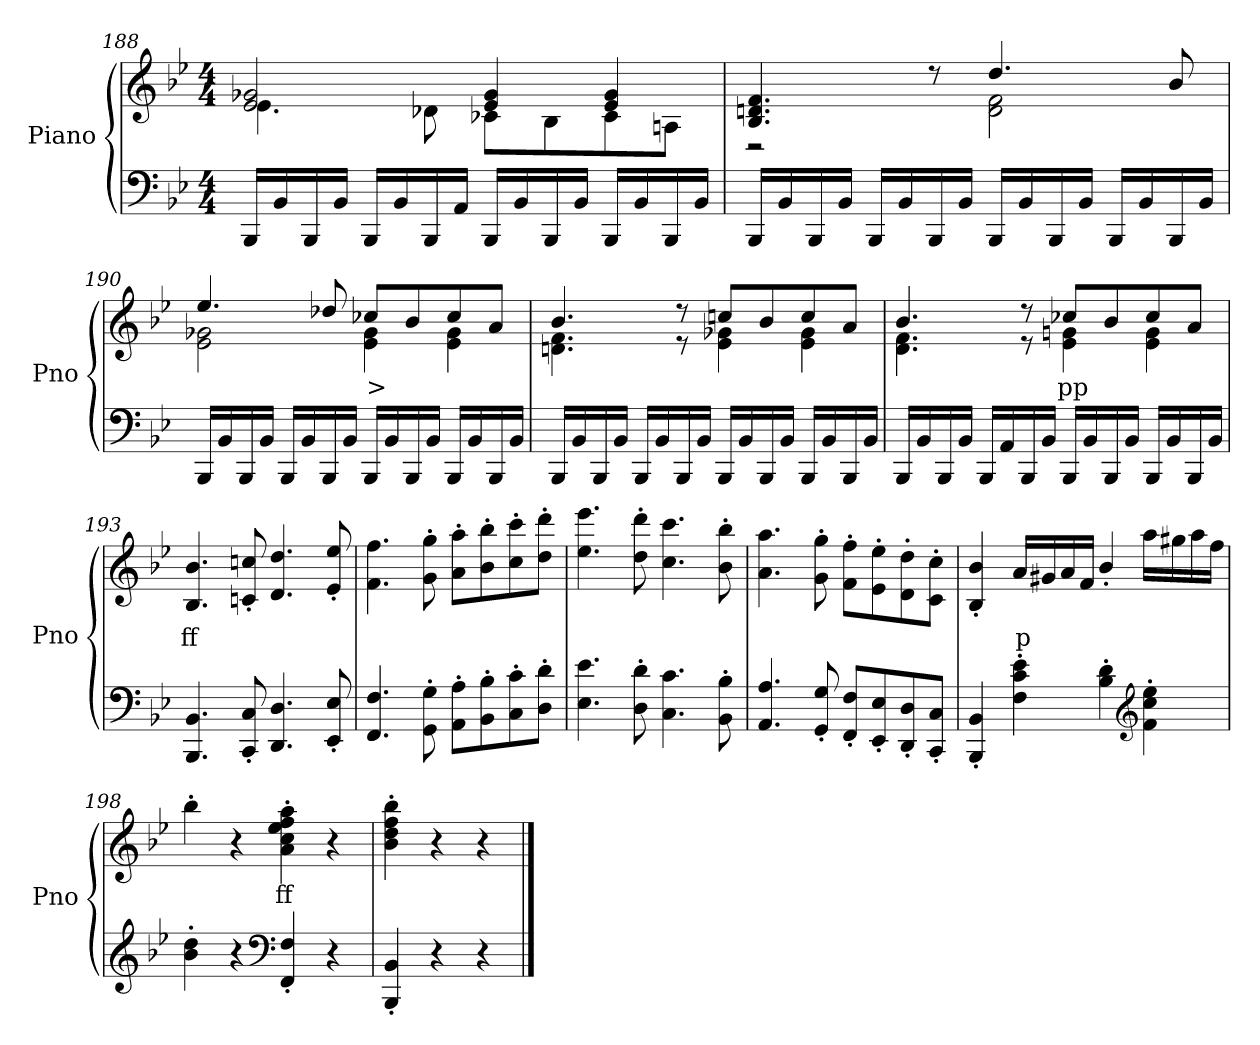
**kern	**kern	**text
*part2	*part1	*part1
*staff2	*staff1	*staff1
*I"Piano	*I"Piano	*
*I'Pno	*I'Pno	*
*clefF4	*clefG2	*
*k[b-e-]	*k[b-e-]	*
*B-:	*B-:	*
*M4/4	*M4/4	*
=188	=188	=188
*	*^	*
16BBB-/LL	2e-/ 2g-X/	4.e-\	.
16BB-/	.	.	.
16BBB-/	.	.	.
16BB-/JJ	.	.	.
16BBB-/LL	.	.	.
16BB-/	.	.	.
16BBB-/	.	8d-X\	.
16AA/JJ	.	.	.
16BBB-/LL	4e-/ 4g-/	8c-X\L	.
16BB-/	.	.	.
16BBB-/	.	8B-\	.
16BB-/JJ	.	.	.
16BBB-/LL	4e-/ 4g-/	8c-\	.
16BB-/	.	.	.
16BBB-/	.	8An\J	.
16BB-/JJ	.	.	.
=189	=189	=189	=189
16BBB-/LL	4.B-/ 4.dn/ 4.f/	2r	.
16BB-/	.	.	.
16BBB-/	.	.	.
16BB-/JJ	.	.	.
16BBB-/LL	.	.	.
16BB-/	.	.	.
16BBB-/	8r	.	.
16BB-/JJ	.	.	.
16BBB-/LL	4.dd/	2d\ 2f\	.
16BB-/	.	.	.
16BBB-/	.	.	.
16BB-/JJ	.	.	.
16BBB-/LL	.	.	.
16BB-/	.	.	.
16BBB-/	8b-/	.	.
16BB-/JJ	.	.	.
!!LO:LB:g=z	!!
=190	=190	=190	=190
16BBB-/LL	4.ee-/	2e-\ 2g-X\	.
16BB-/	.	.	.
16BBB-/	.	.	.
16BB-/JJ	.	.	.
16BBB-/LL	.	.	.
16BB-/	.	.	.
16BBB-/	8dd-X/	.	.
16BB-/JJ	.	.	.
16BBB-/LL	8cc-X/L	4e-\ 4g-\	>
16BB-/	.	.	.
16BBB-/	8b-/	.	.
16BB-/JJ	.	.	.
16BBB-/LL	8cc-/	4e-\ 4g-\	.
16BB-/	.	.	.
16BBB-/	8a/J	.	.
16BB-/JJ	.	.	.
=191	=191	=191	=191
16BBB-/LL	4.b-/	4.dn\ 4.f\	.
16BB-/	.	.	.
16BBB-/	.	.	.
16BB-/JJ	.	.	.
16BBB-/LL	.	.	.
16BB-/	.	.	.
16BBB-/	8r	8r	.
16BB-/JJ	.	.	.
16BBB-/LL	8ccn/L	4e-\ 4g-X\	.
16BB-/	.	.	.
16BBB-/	8b-/	.	.
16BB-/JJ	.	.	.
16BBB-/LL	8cc/	4e-\ 4g-\	.
16BB-/	.	.	.
16BBB-/	8a/J	.	.
16BB-/JJ	.	.	.
=192	=192	=192	=192
16BBB-/LL	4.b-/	4.d\ 4.f\	.
16BB-/	.	.	.
16BBB-/	.	.	.
16BB-/JJ	.	.	.
16BBB-/LL	.	.	.
16AA/	.	.	.
16BBB-/	8r	8r	.
16BB-/JJ	.	.	.
16BBB-/LL	8cc-X/L	4e-\ 4gn\	pp
16BB-/	.	.	.
16BBB-/	8b-/	.	.
16BB-/JJ	.	.	.
16BBB-/LL	8cc-/	4e-\ 4g\	.
16BB-/	.	.	.
16BBB-/	8a/J	.	.
16BB-/JJ	.	.	.
*	*v	*v	*
!!LO:LB:g=z
=193	=193	=193
4.BBB-/ 4.BB-/	4.B-/ 4.b-/	ff
8CC/' 8C/'	8cn/' 8ccn/'	.
4.DD/ 4.D/	4.d/ 4.dd/	.
8EE-/' 8E-/'	8e-/' 8ee-/'	.
=194	=194	=194
4.FF/ 4.F/	4.f\ 4.ff\	.
8GG\' 8G\'	8g\' 8gg\'	.
8AA\' 8A\'L	8a\' 8aa\'L	.
8BB-\' 8B-\'	8b-\' 8bb-\'	.
8C\' 8c\'	8cc\' 8ccc\'	.
8D\' 8d\'J	8dd\' 8ddd\'J	.
=195	=195	=195
4.E-\ 4.e-\	4.ee-\ 4.eee-\	.
8D\' 8d\'	8dd\' 8ddd\'	.
4.C\ 4.c\	4.cc\ 4.ccc\	.
8BB-\' 8B-\'	8b-\' 8bb-\'	.
=196	=196	=196
4.AA/ 4.A/	4.a\ 4.aa\	.
8GG/' 8G/'	8g\' 8gg\'	.
8FF/' 8F/'L	8f\' 8ff\'L	.
8EE-/' 8E-/'	8e-\' 8ee-\'	.
8DD/' 8D/'	8d\' 8dd\'	.
8CC/' 8C/'J	8c\' 8cc\'J	.
=197	=197	=197
4BBB-/' 4BB-/'	4B-/' 4b-/'	.
4F\' 4c\' 4e-\'	16a/LL	p
.	16g#X/	.
.	16a/	.
.	16f/JJ	.
4B-\' 4d\'	4b-'/	.
*clefG2	*	*
4f\' 4cc\' 4ee-\'	16aa\LL	.
.	16gg#X\	.
.	16aa\	.
.	16ff\JJ	.
!!LO:LB:g=z
=198	=198	=198
4b-\' 4dd\'	4bb-'\	.
4r	4r	.
*clefF4	*	*
4FF/' 4F/'	4a\' 4cc\' 4ee-\' 4ff\' 4aa\'	ff
4r	4r	.
=199	=199	=199
4BBB-/' 4BB-/'	4b-\' 4dd\' 4ff\' 4bb-\'	.
4r	4r	.
4r	4r	.
==	==	==
*-	*-	*-
